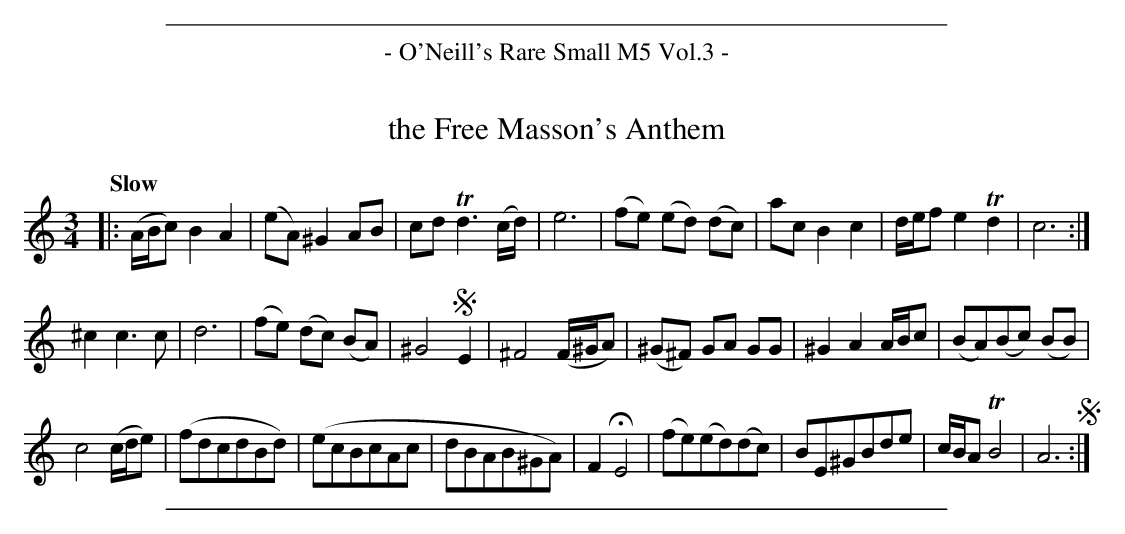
X:1
T: the Free Masson's Anthem
Q: "Slow"
M: 3/4
L: 1/8
K: Am
|:\
(A/B/c) B2 A2 | (eA) ^G2 AB | cd Td3 (c/d/) | e6 | (fe) (ed) (dc) | ac B2 c2 | d/e/f e2 Td2 | c6 :|
^c2 c3 c | d6 | (fe) (dc) (BA) | ^G4 !segno!E2 | ^F4 (F/^G/A) | (^G^F) GA GG | ^G2 A2 A/B/c | (BA)(Bc) (BB) |
c4 (c/d/e) | (fdcdBd) | (ecBcAc | dBAB^GA) | F2 HE4 | (fe)(ed)(dc) | BE^GBde | c/B/A TB4 | A6 !segno!:|
